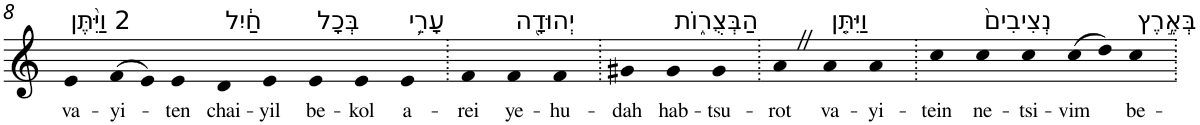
**kern	**text
*part1	*part1
*staff1	*staff1
*I"Piano	*
*I'Pno	*
!!LO:PB:g=z
*clefG2	*
*k[]	*
=8	=8
!LO:TX:a:t=2 וַיִּ֨תֶּן	!
!	!LO:LY:b
4e	va-
!	!LO:LY:b
(>8f	-yi-
8e)	.
!	!LO:LY:b
4e	-ten
!LO:TX:a:t=חַ֔יִל	!
!	!LO:LY:b
4d	chai-
!	!LO:LY:b
4e	-yil
!LO:TX:a:t=בְּכָל	!
!	!LO:LY:b
4e	be-
!	!LO:LY:b
4e	-kol
!LO:TX:a:t=עָרֵ֥י	!
!	!LO:LY:b
4e	a-
=9.	=9.
!	!LO:LY:b
4f	-rei
!LO:TX:a:t=יְהוּדָ֖ה	!
!	!LO:LY:b
4f	ye-
!	!LO:LY:b
4f	-hu-
=10.	=10.
!	!LO:LY:b
4g#X	-dah
!LO:TX:a:t=הַבְּצֻר֑וֹת	!
!	!LO:LY:b
4g#	hab-
!	!LO:LY:b
4g#	-tsu-
=11.	=11.
!	!LO:LY:b
4aZ	-rot
!LO:TX:a:t=וַיִּתֵּ֤ן	!
!	!LO:LY:b
4a	va-
!	!LO:LY:b
4a	-yi-
=12.	=12.
!	!LO:LY:b
4cc	-tein
!LO:TX:a:t=נְצִיבִים֙	!
!	!LO:LY:b
4cc	ne-
!	!LO:LY:b
4cc	-tsi-
!	!LO:LY:b
(>8cc	-vim
8dd)	.
!LO:TX:a:t=בְּאֶ֣רֶץ	!
!	!LO:LY:b
4cc	be-
=.	=.
*-	*-
